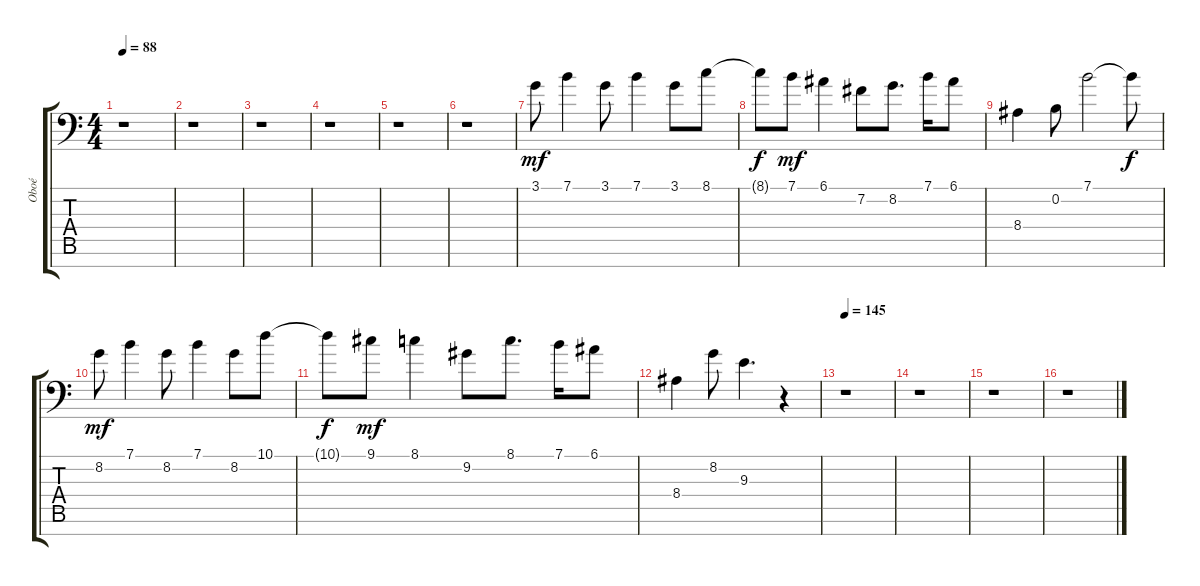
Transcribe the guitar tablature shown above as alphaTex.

\track ("Oboé" "Oboé") {instrument oboe}
\staff {score tabs}
\tuning (E4 B3 G3 D3 A2 E2 C-1) {hide}
\ts (4 4)
\tempo 88
\clef f4
\ks c
r.1{dy f} |
r.1 |
r.1 |
r.1 |
r.1 |
r.1 |
3.1.8{dy mf volume 12 balance 8} 7.1.4{volume 12 balance 8} 3.1.8 7.1.4{volume 12 balance 8} 3.1.8 8.1.8{volume 12 balance 8} |
8.1{t}.8{dy f} 7.1.8{dy mf} 6.1.4{volume 12 balance 8} 7.2.8 8.2.8{d volume 12 balance 8} 7.1.16 6.1.8 |
8.4.4{volume 12 balance 8} 0.2.8 7.1.2{volume 12 balance 8} 7.1{t}.8{dy f} |
8.2.8{dy mf volume 12 balance 8} 7.1.4{volume 12 balance 8} 8.2.8 7.1.4{volume 12 balance 8} 8.2.8 10.1.8{volume 12 balance 8} |
10.1{t}.8{dy f} 9.1.8{dy mf} 8.1.4{volume 12 balance 8} 9.2.8 8.1.8{d volume 12 balance 8} 7.1.16 6.1.8 |
8.4.4{volume 12 balance 8} 8.2.8 9.3.4{d volume 12 balance 8} r.4 |
\tempo 145
r.1 |
r.1 |
r.1 |
r.1
